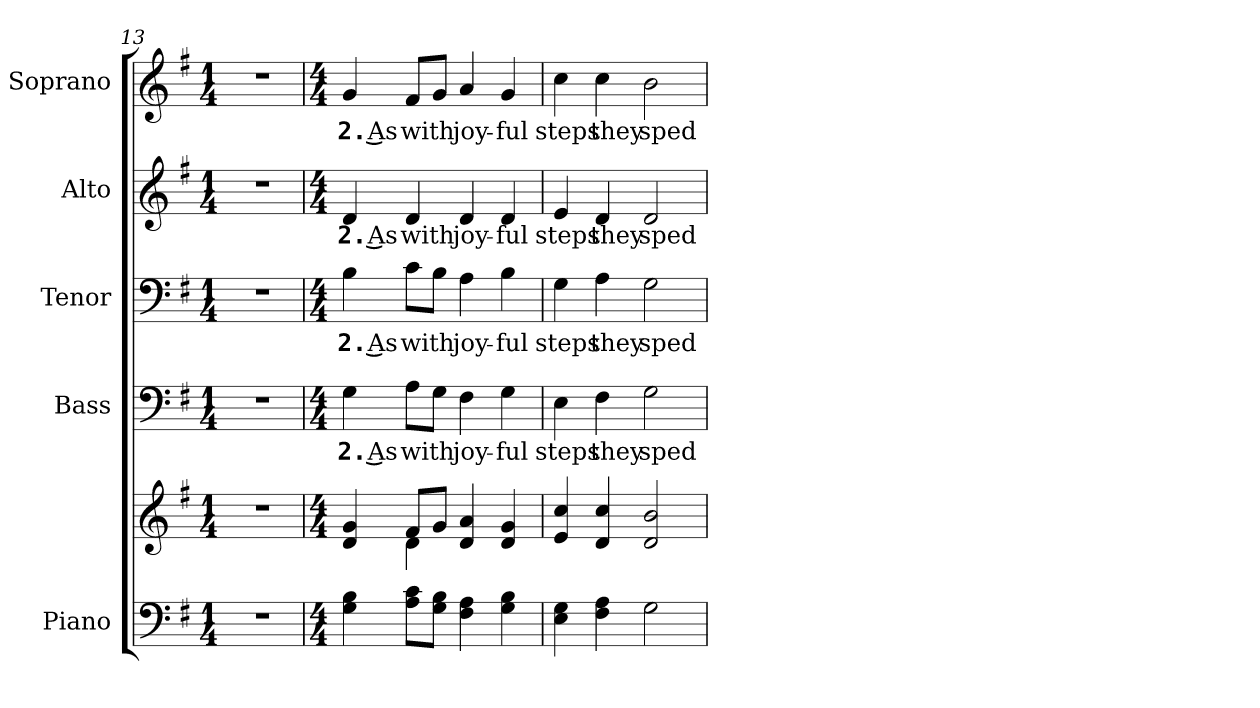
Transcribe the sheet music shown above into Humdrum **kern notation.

**kern	**kern	**kern	**text	**kern	**text	**kern	**text	**kern	**text
*part5	*part5	*part4	*part4	*part3	*part3	*part2	*part2	*part1	*part1
*staff6	*staff5	*staff4	*staff4	*staff3	*staff3	*staff2	*staff2	*staff1	*staff1
*I"Piano	*	*I"Bass	*	*I"Tenor	*	*I"Alto	*	*I"Soprano	*
*I'Pno.	*	*I'B.	*	*I'T.	*	*I'A.	*	*I'S.	*
!!LO:PB:g=z
*clefF4	*clefG2	*clefF4	*	*clefF4	*	*clefG2	*	*clefG2	*
*k[f#]	*k[f#]	*k[f#]	*	*k[f#]	*	*k[f#]	*	*k[f#]	*
*G:	*G:	*G:	*	*G:	*	*G:	*	*G:	*
*M1/4	*M1/4	*M1/4	*	*M1/4	*	*M1/4	*	*M1/4	*
=13	=13	=13	=13	=13	=13	=13	=13	=13	=13
!LO:N:vis=1	!LO:N:vis=1	!LO:N:vis=1	!	!LO:N:vis=1	!	!LO:N:vis=1	!	!LO:N:vis=1	!
4r	4r	4r	.	4r	.	4r	.	4r	.
=14	=14	=14	=14	=14	=14	=14	=14	=14	=14
*M4/4	*M4/4	*M4/4	*	*M4/4	*	*M4/4	*	*M4/4	*
*	*^	*	*	*	*	*	*	*	*
!	!	!	!	!LO:LY:b:color=#000000	!	!	!	!	!	!
!	!	!	!	!	!	!LO:LY:b:color=#000000	!	!	!	!
!	!	!	!	!	!	!	!	!LO:LY:b:color=#000000	!	!
!	!	!	!	!	!	!	!	!	!	!LO:LY:b:color=#000000
4Gi\ 4Bi	4di/ 4gi	4ryy	4Gi\	2. As	4Bi\	2. As	4di/	2. As	4gi/	2. As
!	!	!	!	!LO:LY:b:color=#000000	!	!	!	!	!	!
!	!	!	!	!	!	!LO:LY:b:color=#000000	!	!	!	!
!	!	!	!	!	!	!	!	!LO:LY:b:color=#000000	!	!
!	!	!	!	!	!	!	!	!	!	!LO:LY:b:color=#000000
8Ai\ 8ciL	8f#i/L	4di\	8Ai\L	with	8ci\L	with	4di/	with	8f#i/L	with
8Gi\ 8BiJ	8gi/J	.	8Gi\J	.	8Bi\J	.	.	.	8gi/J	.
!	!	!	!	!LO:LY:b:color=#000000	!	!	!	!	!	!
!	!	!	!	!	!	!LO:LY:b:color=#000000	!	!	!	!
!	!	!	!	!	!	!	!	!LO:LY:b:color=#000000	!	!
!	!	!	!	!	!	!	!	!	!	!LO:LY:b:color=#000000
4F#i\ 4Ai	4di/ 4ai	2ryy	4F#i\	joy-	4Ai\	joy-	4di/	joy-	4ai/	joy-
!	!	!	!	!LO:LY:b:color=#000000	!	!	!	!	!	!
!	!	!	!	!	!	!LO:LY:b:color=#000000	!	!	!	!
!	!	!	!	!	!	!	!	!LO:LY:b:color=#000000	!	!
!	!	!	!	!	!	!	!	!	!	!LO:LY:b:color=#000000
4Gi\ 4Bi	4di/ 4gi	.	4Gi\	-ful	4Bi\	-ful	4di/	-ful	4gi/	-ful
*	*v	*v	*	*	*	*	*	*	*	*
=15	=15	=15	=15	=15	=15	=15	=15	=15	=15
!	!	!	!LO:LY:b:color=#000000	!	!	!	!	!	!
!	!	!	!	!	!LO:LY:b:color=#000000	!	!	!	!
!	!	!	!	!	!	!	!LO:LY:b:color=#000000	!	!
!	!	!	!	!	!	!	!	!	!LO:LY:b:color=#000000
4Ei\ 4Gi	4ei/ 4cci	4Ei\	steps	4Gi\	steps	4ei/	steps	4cci\	steps
!	!	!	!LO:LY:b:color=#000000	!	!	!	!	!	!
!	!	!	!	!	!LO:LY:b:color=#000000	!	!	!	!
!	!	!	!	!	!	!	!LO:LY:b:color=#000000	!	!
!	!	!	!	!	!	!	!	!	!LO:LY:b:color=#000000
4F#i\ 4Ai	4di/ 4cci	4F#i\	they	4Ai\	they	4di/	they	4cci\	they
!	!	!	!LO:LY:b:color=#000000	!	!	!	!	!	!
!	!	!	!	!	!LO:LY:b:color=#000000	!	!	!	!
!	!	!	!	!	!	!	!LO:LY:b:color=#000000	!	!
!	!	!	!	!	!	!	!	!	!LO:LY:b:color=#000000
2Gi\	2di/ 2bi	2Gi\	sped	2Gi\	sped	2di/	sped	2bi\	sped
=	=	=	=	=	=	=	=	=	=
*-	*-	*-	*-	*-	*-	*-	*-	*-	*-
